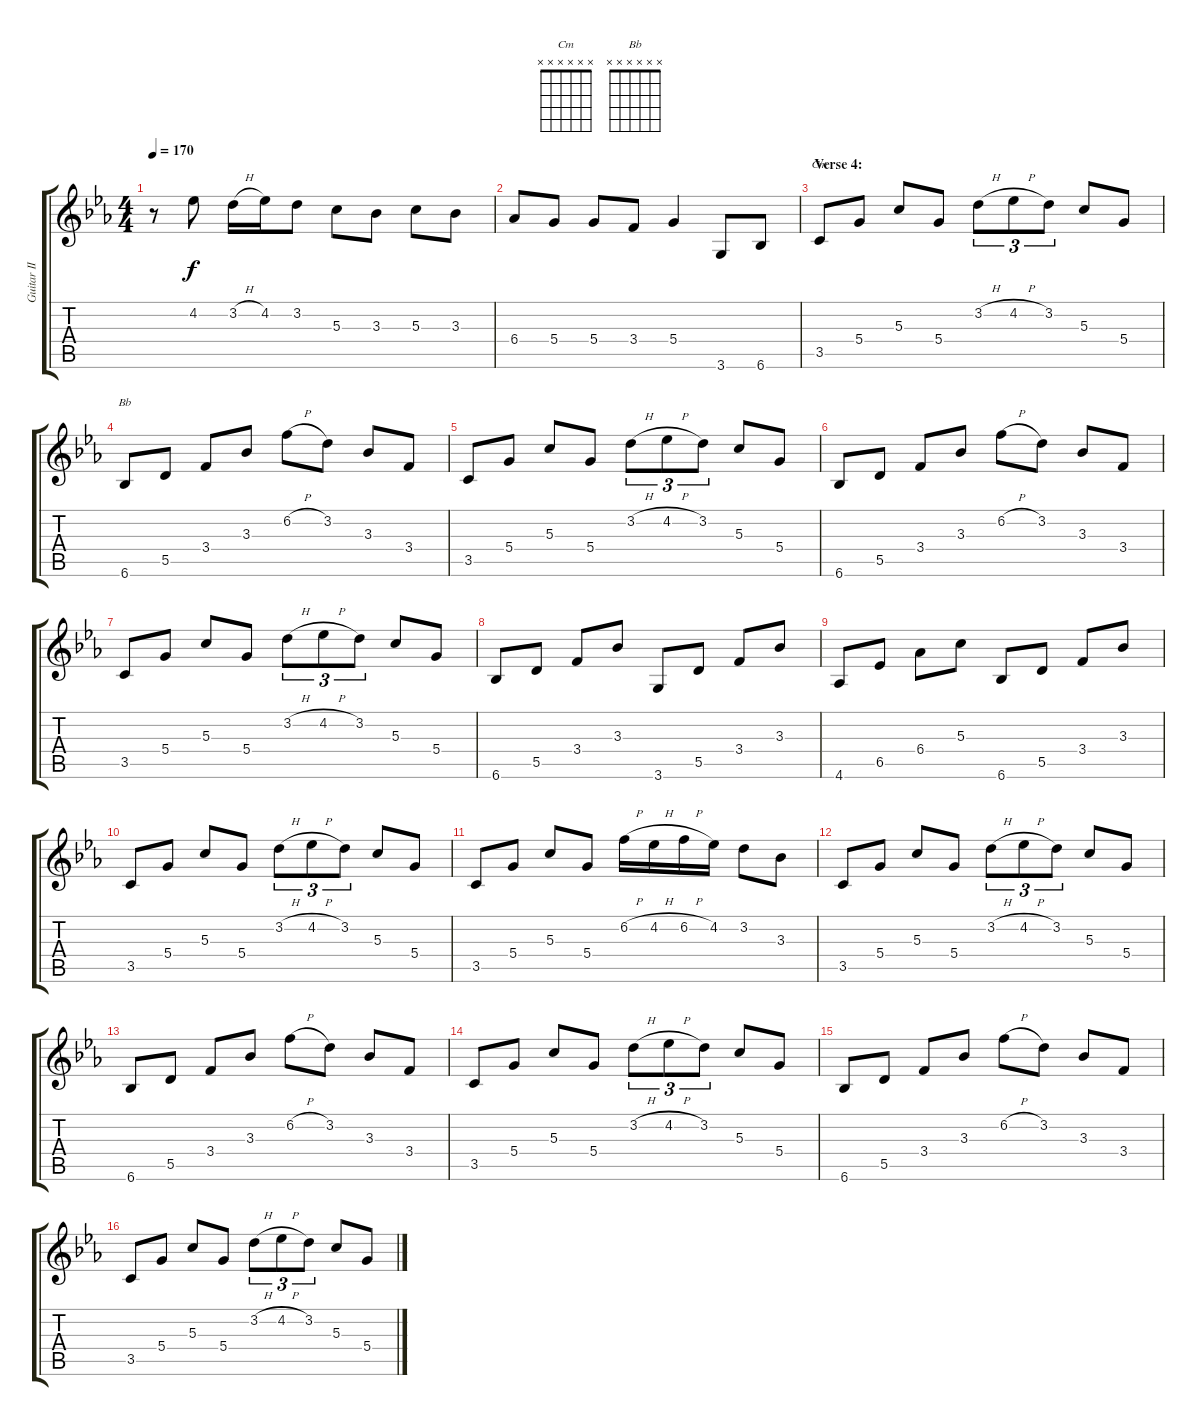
\track ("Guitar II" "Guitar II") {instrument acousticguitarsteel}
\staff {score tabs}
\tuning (E4 B3 G3 D3 A2 E2) {hide}
\chord ("Cm" x x x x x x)
\chord ("Bb" x x x x x x)
\ts (4 4)
\tempo 170
\clef g2
\ks cminor
r.8{dy f} 4.2.8 3.2{h}.16 4.2.16 3.2.8 5.3.8 3.3.8 5.3.8 3.3.8 |
6.4.8 5.4.8 5.4.8 3.4.8 5.4.4 3.6.8 6.6.8 |
\section ("" "Verse 4:")
3.5.8{ch "Cm"} 5.4.8 5.3.8 5.4.8 3.2{h}.8{tu (3 2)} 4.2{h}.8{tu (3 2)} 3.2.8{tu (3 2)} 5.3.8 5.4.8 |
6.6.8{ch "Bb"} 5.5.8 3.4.8 3.3.8 6.2{h}.8 3.2.8 3.3.8 3.4.8 |
3.5.8 5.4.8 5.3.8 5.4.8 3.2{h}.8{tu (3 2)} 4.2{h}.8{tu (3 2)} 3.2.8{tu (3 2)} 5.3.8 5.4.8 |
6.6.8 5.5.8 3.4.8 3.3.8 6.2{h}.8 3.2.8 3.3.8 3.4.8 |
3.5.8 5.4.8 5.3.8 5.4.8 3.2{h}.8{tu (3 2)} 4.2{h}.8{tu (3 2)} 3.2.8{tu (3 2)} 5.3.8 5.4.8 |
6.6.8 5.5.8 3.4.8 3.3.8 3.6.8 5.5.8 3.4.8 3.3.8 |
4.6.8 6.5.8 6.4.8 5.3.8 6.6.8 5.5.8 3.4.8 3.3.8 |
3.5.8 5.4.8 5.3.8 5.4.8 3.2{h}.8{tu (3 2)} 4.2{h}.8{tu (3 2)} 3.2.8{tu (3 2)} 5.3.8 5.4.8 |
3.5.8 5.4.8 5.3.8 5.4.8 6.2{h}.16 4.2{h}.16 6.2{h}.16 4.2.16 3.2.8 3.3.8 |
3.5.8 5.4.8 5.3.8 5.4.8 3.2{h}.8{tu (3 2)} 4.2{h}.8{tu (3 2)} 3.2.8{tu (3 2)} 5.3.8 5.4.8 |
6.6.8 5.5.8 3.4.8 3.3.8 6.2{h}.8 3.2.8 3.3.8 3.4.8 |
3.5.8 5.4.8 5.3.8 5.4.8 3.2{h}.8{tu (3 2)} 4.2{h}.8{tu (3 2)} 3.2.8{tu (3 2)} 5.3.8 5.4.8 |
6.6.8 5.5.8 3.4.8 3.3.8 6.2{h}.8 3.2.8 3.3.8 3.4.8 |
3.5.8 5.4.8 5.3.8 5.4.8 3.2{h}.8{tu (3 2)} 4.2{h}.8{tu (3 2)} 3.2.8{tu (3 2)} 5.3.8 5.4.8
